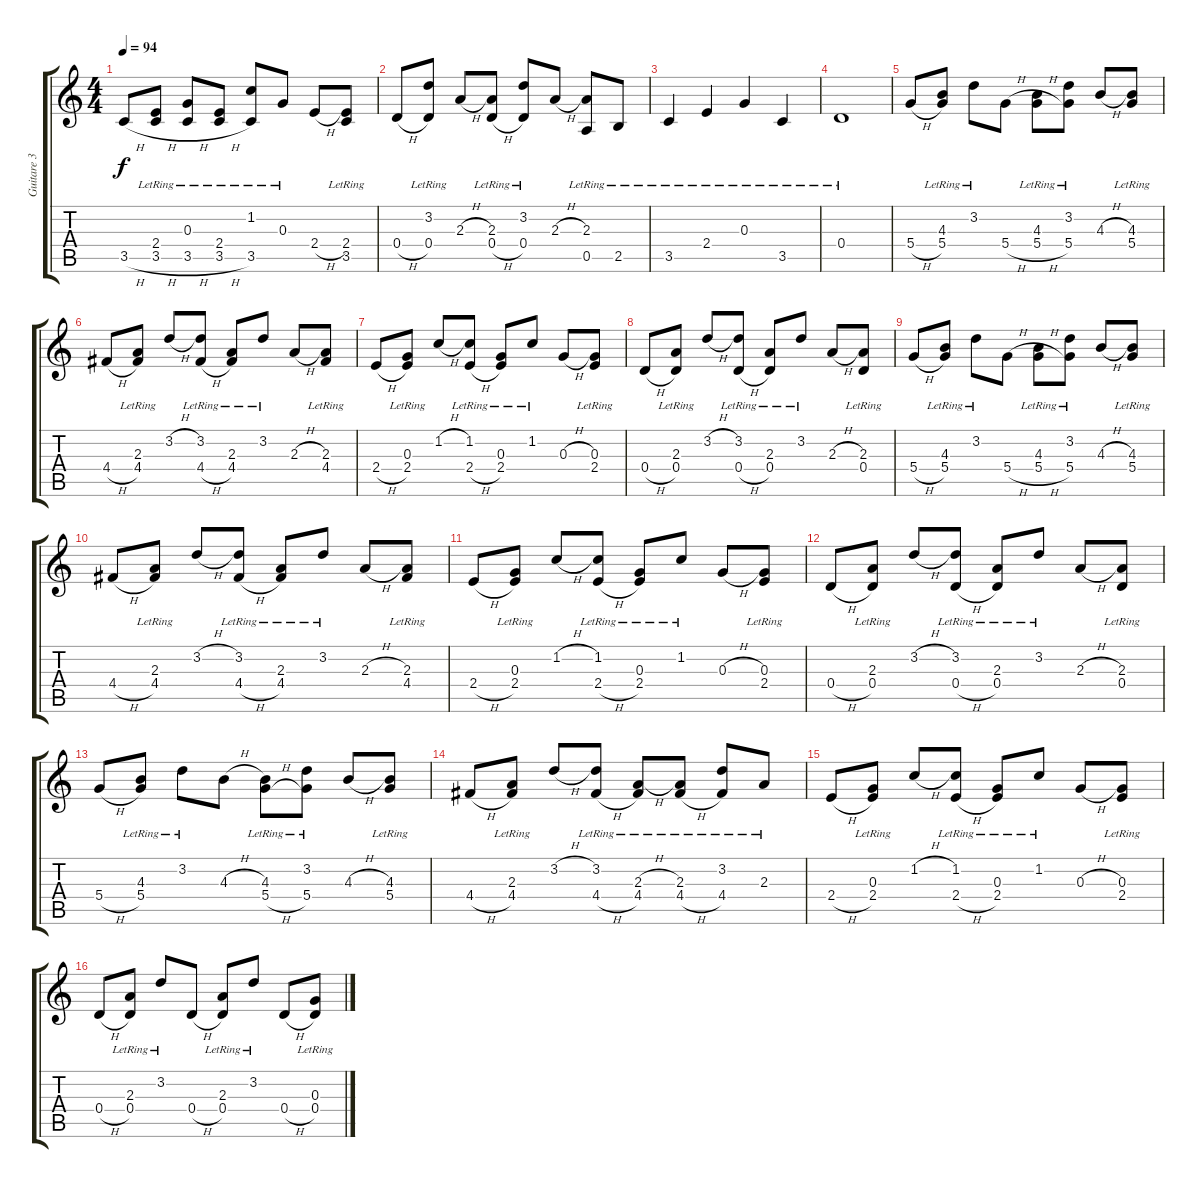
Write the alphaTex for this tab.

\track ("Guitare 3" "Guitare 3") {instrument electricguitarjazz}
\staff {score tabs}
\tuning (E4 B3 G3 D3 A2 E2) {hide}
\ts (4 4)
\tempo 94
\clef g2
\ks c
3.5{h}.8{dy f} (2.4{lr} 3.5{h}).8 (0.3{lr} 3.5{h}).8 (2.4{lr} 3.5{h}).8 (1.2{lr} 3.5{lr}).8 0.3{lr}.8 2.4{h}.8 (2.4{lr} 3.5{lr}).8 |
0.4{h}.8 (3.2{lr} 0.4{lr}).8 2.3{h}.8 (2.3{lr} 0.4{h}).8 (3.2{lr} 0.4{lr}).8 2.3{h}.8 (2.3{lr} 0.5{lr}).8 2.5{lr}.8 |
3.5{lr}.4 2.4{lr}.4 0.3{lr}.4 3.5{lr}.4 |
0.4{lr}.1 |
5.4{h}.8 (4.3{lr} 5.4{lr}).8 3.2{lr}.8 5.4{h}.8 (4.3{lr} 5.4{h}).8 (3.2{lr} 5.4{lr}).8 4.3{h}.8 (4.3{lr} 5.4{lr}).8 |
4.4{h}.8 (2.3{lr} 4.4{lr}).8 3.2{h}.8 (3.2{lr} 4.4{h}).8 (2.3{lr} 4.4{lr}).8 3.2{lr}.8 2.3{h}.8 (2.3{lr} 4.4{lr}).8 |
2.4{h}.8 (0.3{lr} 2.4{lr}).8 1.2{h}.8 (1.2{lr} 2.4{h}).8 (0.3{lr} 2.4{lr}).8 1.2{lr}.8 0.3{h}.8 (0.3{lr} 2.4{lr}).8 |
0.4{h}.8 (2.3{lr} 0.4{lr}).8 3.2{h}.8 (3.2{lr} 0.4{h}).8 (2.3{lr} 0.4{lr}).8 3.2{lr}.8 2.3{h}.8 (2.3{lr} 0.4{lr}).8 |
5.4{h}.8 (4.3{lr} 5.4{lr}).8 3.2{lr}.8 5.4{h}.8 (4.3{lr} 5.4{h}).8 (3.2{lr} 5.4{lr}).8 4.3{h}.8 (4.3{lr} 5.4{lr}).8 |
4.4{h}.8 (2.3{lr} 4.4{lr}).8 3.2{h}.8 (3.2{lr} 4.4{h}).8 (2.3{lr} 4.4{lr}).8 3.2{lr}.8 2.3{h}.8 (2.3{lr} 4.4{lr}).8 |
2.4{h}.8 (0.3{lr} 2.4{lr}).8 1.2{h}.8 (1.2{lr} 2.4{h}).8 (0.3{lr} 2.4{lr}).8 1.2{lr}.8 0.3{h}.8 (0.3{lr} 2.4{lr}).8 |
0.4{h}.8 (2.3{lr} 0.4{lr}).8 3.2{h}.8 (3.2{lr} 0.4{h}).8 (2.3{lr} 0.4{lr}).8 3.2{lr}.8 2.3{h}.8 (2.3{lr} 0.4{lr}).8 |
5.4{h}.8 (4.3{lr} 5.4{lr}).8 3.2{lr}.8 4.3{h}.8 (4.3{lr} 5.4{h}).8 (3.2{lr} 5.4{lr}).8 4.3{h}.8 (4.3{lr} 5.4{lr}).8 |
4.4{h}.8 (2.3{lr} 4.4{lr}).8 3.2{h}.8 (3.2{lr} 4.4{h}).8 (2.3{h} 4.4{lr}).8 (2.3{lr} 4.4{h}).8 (3.2{lr} 4.4{lr}).8 2.3{lr}.8 |
2.4{h}.8 (0.3{lr} 2.4{lr}).8 1.2{h}.8 (1.2{lr} 2.4{h}).8 (0.3{lr} 2.4{lr}).8 1.2{lr}.8 0.3{h}.8 (0.3{lr} 2.4{lr}).8 |
0.4{h}.8 (2.3{lr} 0.4{lr}).8 3.2{lr}.8 0.4{h}.8 (2.3{lr} 0.4{lr}).8 3.2{lr}.8 0.4{h}.8 (0.3{lr} 0.4{lr}).8
